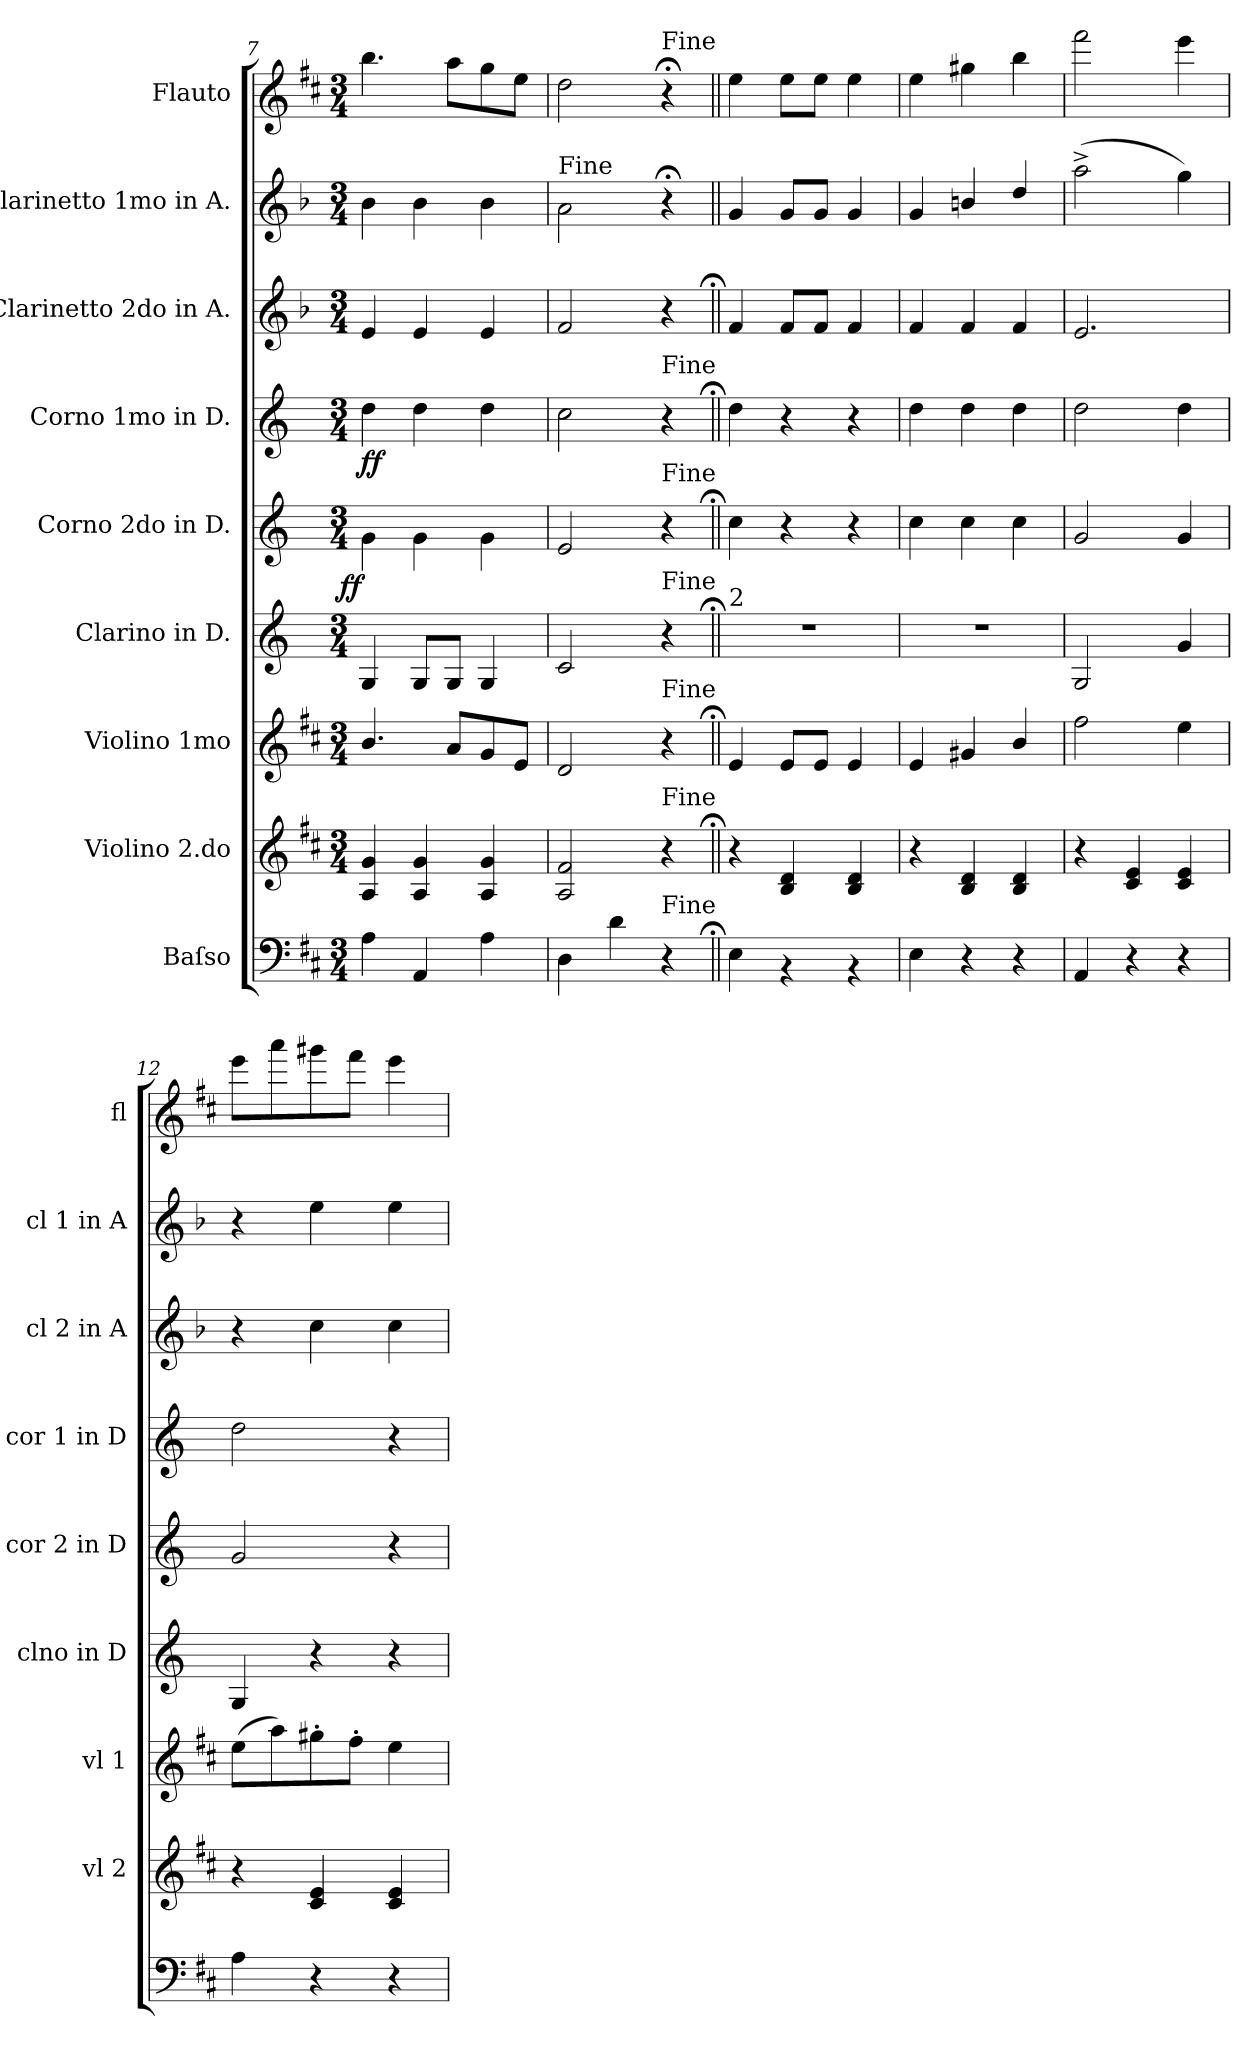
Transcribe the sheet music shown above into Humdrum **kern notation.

**kern	**kern	**kern	**kern	**kern	**dynam	**kern	**dynam	**kern	**kern	**kern
*part9	*part8	*part7	*part6	*part5	*part5	*part4	*part4	*part3	*part2	*part1
*staff9	*staff8	*staff7	*staff6	*staff5	*staff5	*staff4	*staff4	*staff3	*staff2	*staff1
*I"Baſso	*I"Violino 2.do	*I"Violino 1mo	*I"Clarino in D.	*I"Corno 2do in D.	*	*I"Corno 1mo in D.	*	*I"Clarinetto 2do in A.	*I"Clarinetto 1mo in A.	*I"Flauto
*	*I'vl 2	*I'vl 1	*I'clno in D	*I'cor 2 in D	*	*I'cor 1 in D	*	*I'cl 2 in A	*I'cl 1 in A	*I'fl
*clefF4	*clefG2	*clefG2	*clefG2	*clefG2	*	*clefG2	*	*clefG2	*clefG2	*clefG2
*	*	*	*ITrd-1c-2	*ITrd6c10	*	*ITrd6c10	*	*ITrd2c3	*ITrd2c3	*
*k[f#c#]	*k[f#c#]	*k[f#c#]	*k[f#c#]	*k[f#c#]	*	*k[f#c#]	*	*k[f#c#]	*k[f#c#]	*k[f#c#]
*D:	*D:	*D:	*D:	*D:	*	*D:	*	*D:	*D:	*D:
*M3/4	*M3/4	*M3/4	*M3/4	*M3/4	*	*M3/4	*	*M3/4	*M3/4	*M3/4
=7	=7	=7	=7	=7	=7	=7	=7	=7	=7	=7
!	!	!	!	!	!LO:DY:rj	!	!	!	!	!
4A\	4A/ 4g/	4.b/	4A/	4A\	ff	4e\	ff	4c#/	4g\	4.bb\
4AA/	4A/ 4g/	.	8A/L	4A\	.	4e\	.	4c#/	4g\	.
.	.	8a/L	8A/J	.	.	.	.	.	.	8aa\L
4A\	4A/ 4g/	8g/	4A/	4A\	.	4e\	.	4c#/	4g\	8gg\
.	.	8e/J	.	.	.	.	.	.	.	8ee\J
=8	=8	=8	=8	=8	=8	=8	=8	=8	=8	=8
!	!	!	!	!	!	!	!	!	!LO:TX:a:t=Fine	!
4D\	2A/ 2f#/	2d/	2d/	2F#/	.	2d\	.	2d/	2f#\	2dd\
4d\	.	.	.	.	.	.	.	.	.	.
!	!	!	!	!	!	!	!	!	!	!LO:TX:a:t=Fine
!	!	!	!	!	!	!LO:TX:a:t=Fine	!	!	!	!
!	!	!	!	!LO:TX:a:t=Fine	!	!	!	!	!	!
!	!	!	!LO:TX:a:t=Fine	!	!	!	!	!	!	!
!	!	!LO:TX:a:t=Fine	!	!	!	!	!	!	!	!
!	!LO:TX:a:t=Fine	!	!	!	!	!	!	!	!	!
!LO:TX:a:t=Fine	!	!	!	!	!	!	!	!	!	!
4r	4r	4r	4r	4r	.	4r	.	4r	4r;<	4r;<
=9||;	=9||;	=9||;	=9||;	=9||;	=9||	=9||;	=9||	=9||;	=9||	=9||
!	!	!	!LO:TX:a:t=2	!	!	!	!	!	!	!
4E\	4r	4e/	2.r	4d\	.	4e\	.	4d/	4e/	4ee\
4rBB	4B/ 4d/	8e/L	.	4r	.	4r	.	8d/L	8e/L	8ee\L
.	.	8e/J	.	.	.	.	.	8d/J	8e/J	8ee\J
4rBB	4B/ 4d/	4e/	.	4r	.	4r	.	4d/	4e/	4ee\
=10	=10	=10	=10	=10	=10	=10	=10	=10	=10	=10
4E\	4r	4e/	2.r	4d\	.	4e\	.	4d/	4e/	4ee\
4r	4B/ 4d/	4g#X/	.	4d\	.	4e\	.	4d/	4g#X/	4gg#X\
4r	4B/ 4d/	4b/	.	4d\	.	4e\	.	4d/	4b/	4bb\
=11	=11	=11	=11	=11	=11	=11	=11	=11	=11	=11
4AA/	4r	2ff#\	2A/	2A/	.	2e\	.	2.c#/	(2ff#^\	2fff#\
4r	4c#/ 4e/	.	.	.	.	.	.	.	.	.
4r	4c#/ 4e/	4ee\	4a/	4A/	.	4e\	.	.	4ee\)	4eee\
=12	=12	=12	=12	=12	=12	=12	=12	=12	=12	=12
4A\	4r	(8ee\L	4A/	2A/	.	2e\	.	4r	4r	8eee\L
.	.	8aa\)	.	.	.	.	.	.	.	8aaa\
4r	4c#/ 4e/	8gg#X'\	4r	.	.	.	.	4a\	4cc#\	8ggg#X\
.	.	8ff#'\J	.	.	.	.	.	.	.	8fff#\J
4r	4c#/ 4e/	4ee\	4r	4r	.	4r	.	4a\	4cc#\	4eee\
=	=	=	=	=	=	=	=	=	=	=
*-	*-	*-	*-	*-	*-	*-	*-	*-	*-	*-
